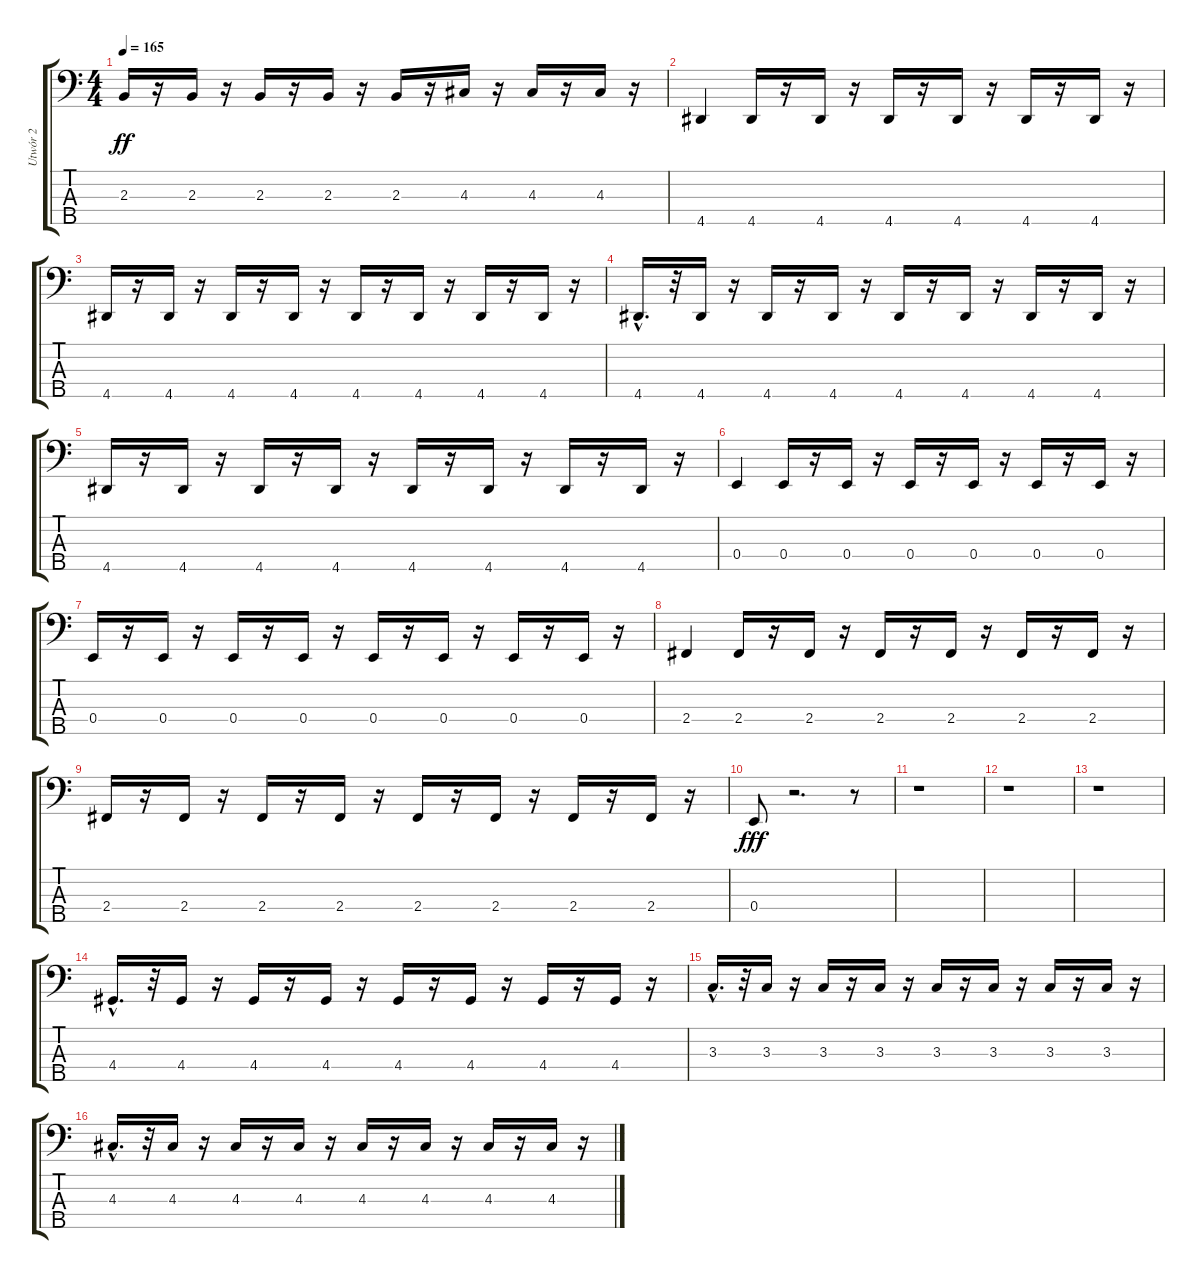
\track ("Utwór 2" "Utwór 2") {instrument electricbassfinger}
\staff {score tabs}
\tuning (G2 D2 A1 E1 B0) {hide}
\ts (4 4)
\tempo 165
\clef f4
\ks c
2.3.16{dy ff} r.16 2.3.16 r.16 2.3.16 r.16 2.3.16 r.16 2.3.16 r.16 4.3.16 r.16 4.3.16 r.16 4.3.16 r.16 |
4.5.4 4.5.16 r.16 4.5.16 r.16 4.5.16 r.16 4.5.16 r.16 4.5.16 r.16 4.5.16 r.16 |
4.5.16 r.16 4.5.16 r.16 4.5.16 r.16 4.5.16 r.16 4.5.16 r.16 4.5.16 r.16 4.5.16 r.16 4.5.16 r.16 |
4.5{hac}.16{d} r.32 4.5.16 r.16 4.5.16 r.16 4.5.16 r.16 4.5.16 r.16 4.5.16 r.16 4.5.16 r.16 4.5.16 r.16 |
4.5.16 r.16 4.5.16 r.16 4.5.16 r.16 4.5.16 r.16 4.5.16 r.16 4.5.16 r.16 4.5.16 r.16 4.5.16 r.16 |
0.4.4 0.4.16 r.16 0.4.16 r.16 0.4.16 r.16 0.4.16 r.16 0.4.16 r.16 0.4.16 r.16 |
0.4.16 r.16 0.4.16 r.16 0.4.16 r.16 0.4.16 r.16 0.4.16 r.16 0.4.16 r.16 0.4.16 r.16 0.4.16 r.16 |
2.4.4 2.4.16 r.16 2.4.16 r.16 2.4.16 r.16 2.4.16 r.16 2.4.16 r.16 2.4.16 r.16 |
2.4.16 r.16 2.4.16 r.16 2.4.16 r.16 2.4.16 r.16 2.4.16 r.16 2.4.16 r.16 2.4.16 r.16 2.4.16 r.16 |
0.4.8{dy fff} r.2{d} r.8 |
r.1 |
r.1 |
r.1 |
4.4{hac}.16{d} r.32 4.4.16 r.16 4.4.16 r.16 4.4.16 r.16 4.4.16 r.16 4.4.16 r.16 4.4.16 r.16 4.4.16 r.16 |
3.3{hac}.16{d} r.32 3.3.16 r.16 3.3.16 r.16 3.3.16 r.16 3.3.16 r.16 3.3.16 r.16 3.3.16 r.16 3.3.16 r.16 |
4.3{hac}.16{d} r.32 4.3.16 r.16 4.3.16 r.16 4.3.16 r.16 4.3.16 r.16 4.3.16 r.16 4.3.16 r.16 4.3.16 r.16
